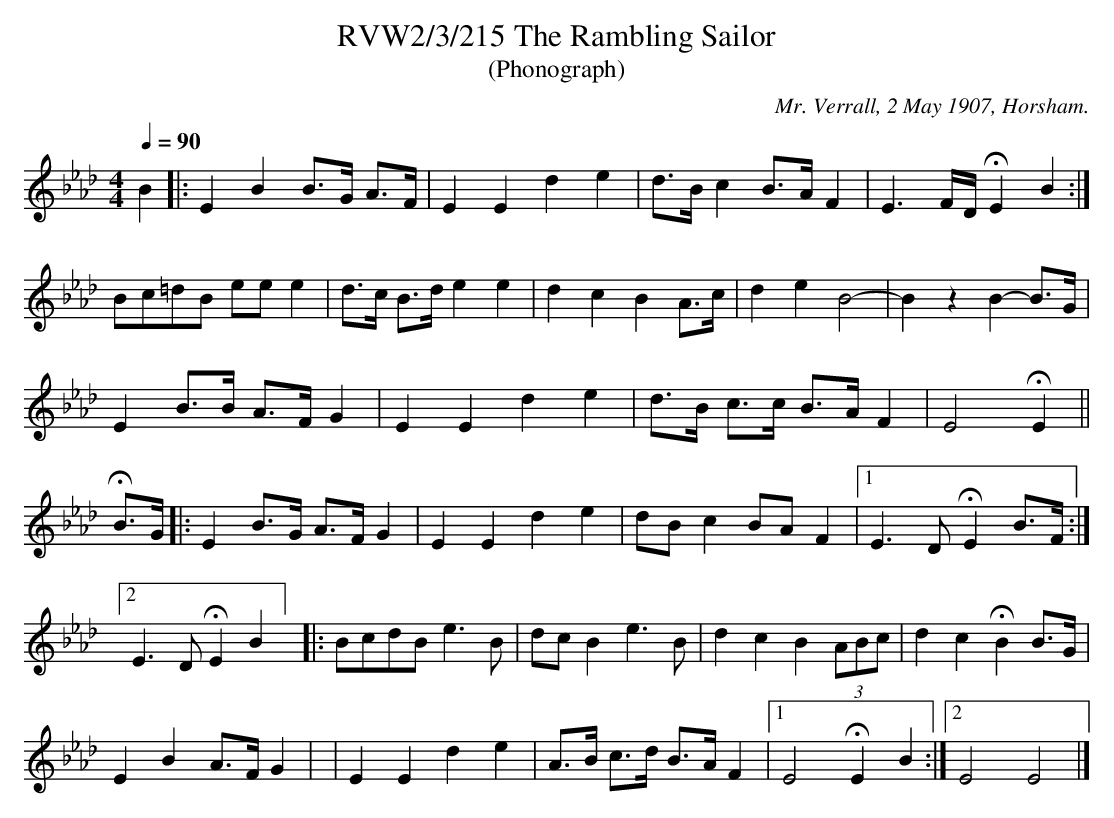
X:1
T:RVW2/3/215 The Rambling Sailor
T: (Phonograph)
C:Mr. Verrall, 2 May 1907, Horsham.
L:1/4
Q:1/4=90
M:4/4
K:Ab
B |: E B B3/4G/4 A3/4F/4 | E E d e | d3/4B/4 c B3/4A/4 F | E3/2F/4D/4 HE B :|$
B/2c/2=d/2B/2 e/2e/2 e | d3/4c/4 B3/4d/4 e e | d c B A3/4c/4 | d e B2- | B z B-B3/4G/4|$
EB3/4B/4 A3/4F/4 G | E E d e | d3/4B/4 c3/4c/4 B3/4A/4 F |E2 HE ||$
HB3/4G/4 |: E B3/4G/4 A3/4F/4 G | E E d e | d/2B/2 c B/2A/2 F | [1 E3/2 D/2 HE B3/4F/4:|$
[2 E3/2D/2 HE B ] |:B/2c/2d/2B/2 e3/2 B/2 | d/2c/2 Be3/2 B/2 | d c B (3A/2B/2c/2 | d c HB B3/4G/4|$
E B A3/4F/4 G | | E E d e | A3/4B/4 c3/4d/4 B3/4A/4 F | [1 E2 HE B :|[2E2 E2|]$
